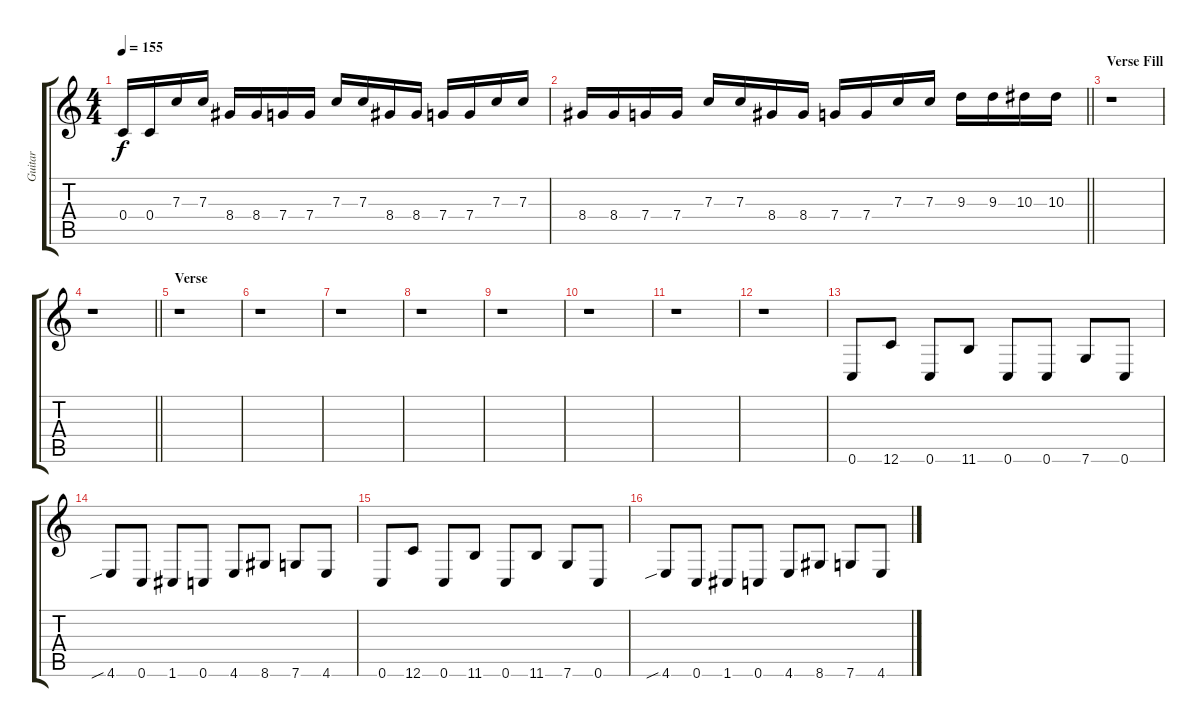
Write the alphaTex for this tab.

\track ("Guitar" "Guitar") {instrument distortionguitar}
\staff {score tabs}
\tuning (D4 A3 F3 C3 G2 C2) {hide}
\ts (4 4)
\tempo 155
\clef g2
\ks c
0.4.16{dy f} 0.4.16 7.3.16 7.3.16 8.4.16 8.4.16 7.4.16 7.4.16 7.3.16 7.3.16 8.4.16 8.4.16 7.4.16 7.4.16 7.3.16 7.3.16 |
\barLineRight lightlight
8.4.16 8.4.16 7.4.16 7.4.16 7.3.16 7.3.16 8.4.16 8.4.16 7.4.16 7.4.16 7.3.16 7.3.16 9.3.16 9.3.16 10.3.16 10.3.16 |
\section ("" "Verse Fill")
r.1 |
\barLineRight lightlight
r.1 |
\section ("" "Verse")
r.1 |
r.1 |
r.1 |
r.1 |
r.1 |
r.1 |
r.1 |
r.1 |
0.6.8 12.6.8 0.6.8 11.6.8 0.6.8 0.6.8 7.6.8 0.6.8 |
4.6{sib}.8 0.6.8 1.6.8 0.6.8 4.6.8 8.6.8 7.6.8 4.6.8 |
0.6.8 12.6.8 0.6.8 11.6.8 0.6.8 11.6.8 7.6.8 0.6.8 |
4.6{sib}.8 0.6.8 1.6.8 0.6.8 4.6.8 8.6.8 7.6.8 4.6.8
